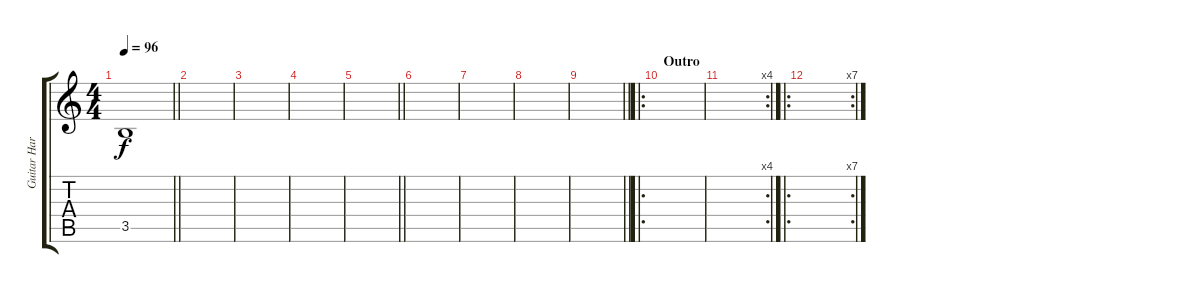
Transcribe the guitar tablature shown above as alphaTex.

\track ("Guitar Harmonics 1" "Guitar Har") {instrument guitarharmonics}
\staff {score tabs}
\tuning (Eb4 Bb3 Gb3 Db3 Ab2 Db2) {hide}
\ts (4 4)
\tempo 96
\clef g2
\barLineRight lightlight
\ks c
3.5{t}.1{dy f} |
\section ("" " ")
|
|
|
\barLineRight lightlight
|
|
|
|
\barLineRight lightlight
|
\ro
\section ("" "Outro")
|
\rc 4
|
\ro
\rc 7
